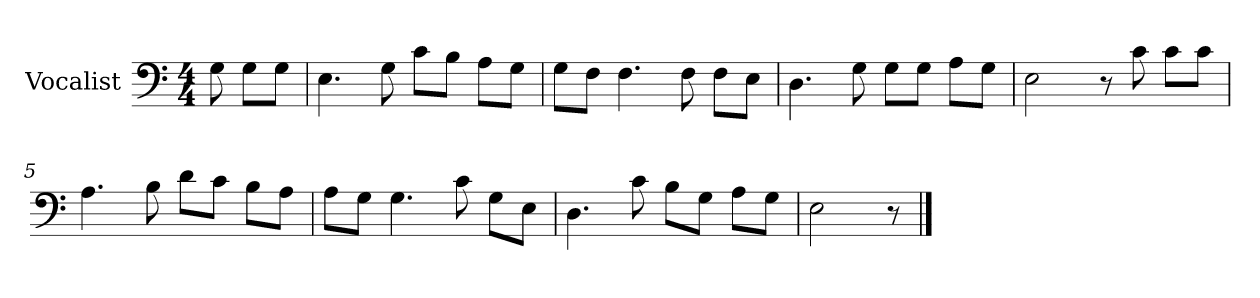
**kern
*part1
*staff1
*I"Vocalist
*k[]
*C:
*M4/4
=
8G
8GL
8GJ
=1
4.E
8G
8cL
8BJ
8AL
8GJ
=2
8GL
8FJ
4.F
8F
8FL
8EJ
=3
4.D
8G
8GL
8GJ
8AL
8GJ
=4
2E
8r
8c
8cL
8cJ
=5
4.A
8B
8dL
8cJ
8BL
8AJ
=6
8AL
8GJ
4.G
8c
8GL
8EJ
=7
4.D
8c
8BL
8GJ
8AL
8GJ
=8
2E
8r
==
*-
